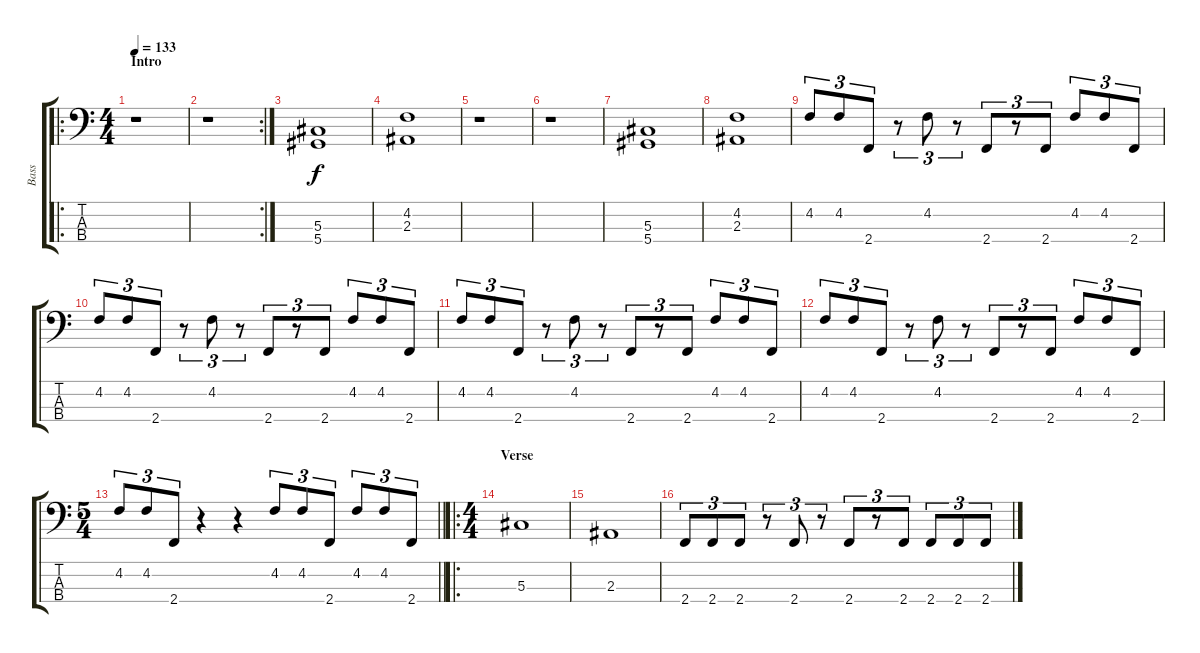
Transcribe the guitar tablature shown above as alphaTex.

\track ("Bass" "Bass") {instrument electricbasspick}
\staff {score tabs}
\tuning (Gb2 Db2 Ab1 Eb1) {hide}
\ro
\ts (4 4)
\section ("" "Intro")
\tempo 133
\clef f4
\ks c
r.1{dy f instrument electricbasspick} |
\rc 2
r.1 |
(5.3 5.4).1 |
(4.2 2.3).1 |
r.1 |
r.1 |
(5.3 5.4).1 |
(4.2 2.3).1 |
4.2.8{tu (3 2)} 4.2.8{tu (3 2)} 2.4.8{tu (3 2)} r.8{tu (3 2)} 4.2.8{tu (3 2)} r.8{tu (3 2)} 2.4.8{tu (3 2)} r.8{tu (3 2)} 2.4.8{tu (3 2)} 4.2.8{tu (3 2)} 4.2.8{tu (3 2)} 2.4.8{tu (3 2)} |
4.2.8{tu (3 2)} 4.2.8{tu (3 2)} 2.4.8{tu (3 2)} r.8{tu (3 2)} 4.2.8{tu (3 2)} r.8{tu (3 2)} 2.4.8{tu (3 2)} r.8{tu (3 2)} 2.4.8{tu (3 2)} 4.2.8{tu (3 2)} 4.2.8{tu (3 2)} 2.4.8{tu (3 2)} |
4.2.8{tu (3 2)} 4.2.8{tu (3 2)} 2.4.8{tu (3 2)} r.8{tu (3 2)} 4.2.8{tu (3 2)} r.8{tu (3 2)} 2.4.8{tu (3 2)} r.8{tu (3 2)} 2.4.8{tu (3 2)} 4.2.8{tu (3 2)} 4.2.8{tu (3 2)} 2.4.8{tu (3 2)} |
4.2.8{tu (3 2)} 4.2.8{tu (3 2)} 2.4.8{tu (3 2)} r.8{tu (3 2)} 4.2.8{tu (3 2)} r.8{tu (3 2)} 2.4.8{tu (3 2)} r.8{tu (3 2)} 2.4.8{tu (3 2)} 4.2.8{tu (3 2)} 4.2.8{tu (3 2)} 2.4.8{tu (3 2)} |
\ts (5 4)
\barLineRight lightlight
4.2.8{tu (3 2)} 4.2.8{tu (3 2)} 2.4.8{tu (3 2)} r.4 r.4 4.2.8{tu (3 2)} 4.2.8{tu (3 2)} 2.4.8{tu (3 2)} 4.2.8{tu (3 2)} 4.2.8{tu (3 2)} 2.4.8{tu (3 2)} |
\ro
\ts (4 4)
\section ("" "Verse")
5.3.1 |
2.3.1 |
2.4.8{tu (3 2)} 2.4.8{tu (3 2)} 2.4.8{tu (3 2)} r.8{tu (3 2)} 2.4.8{tu (3 2)} r.8{tu (3 2)} 2.4.8{tu (3 2)} r.8{tu (3 2)} 2.4.8{tu (3 2)} 2.4.8{tu (3 2)} 2.4.8{tu (3 2)} 2.4.8{tu (3 2)}
